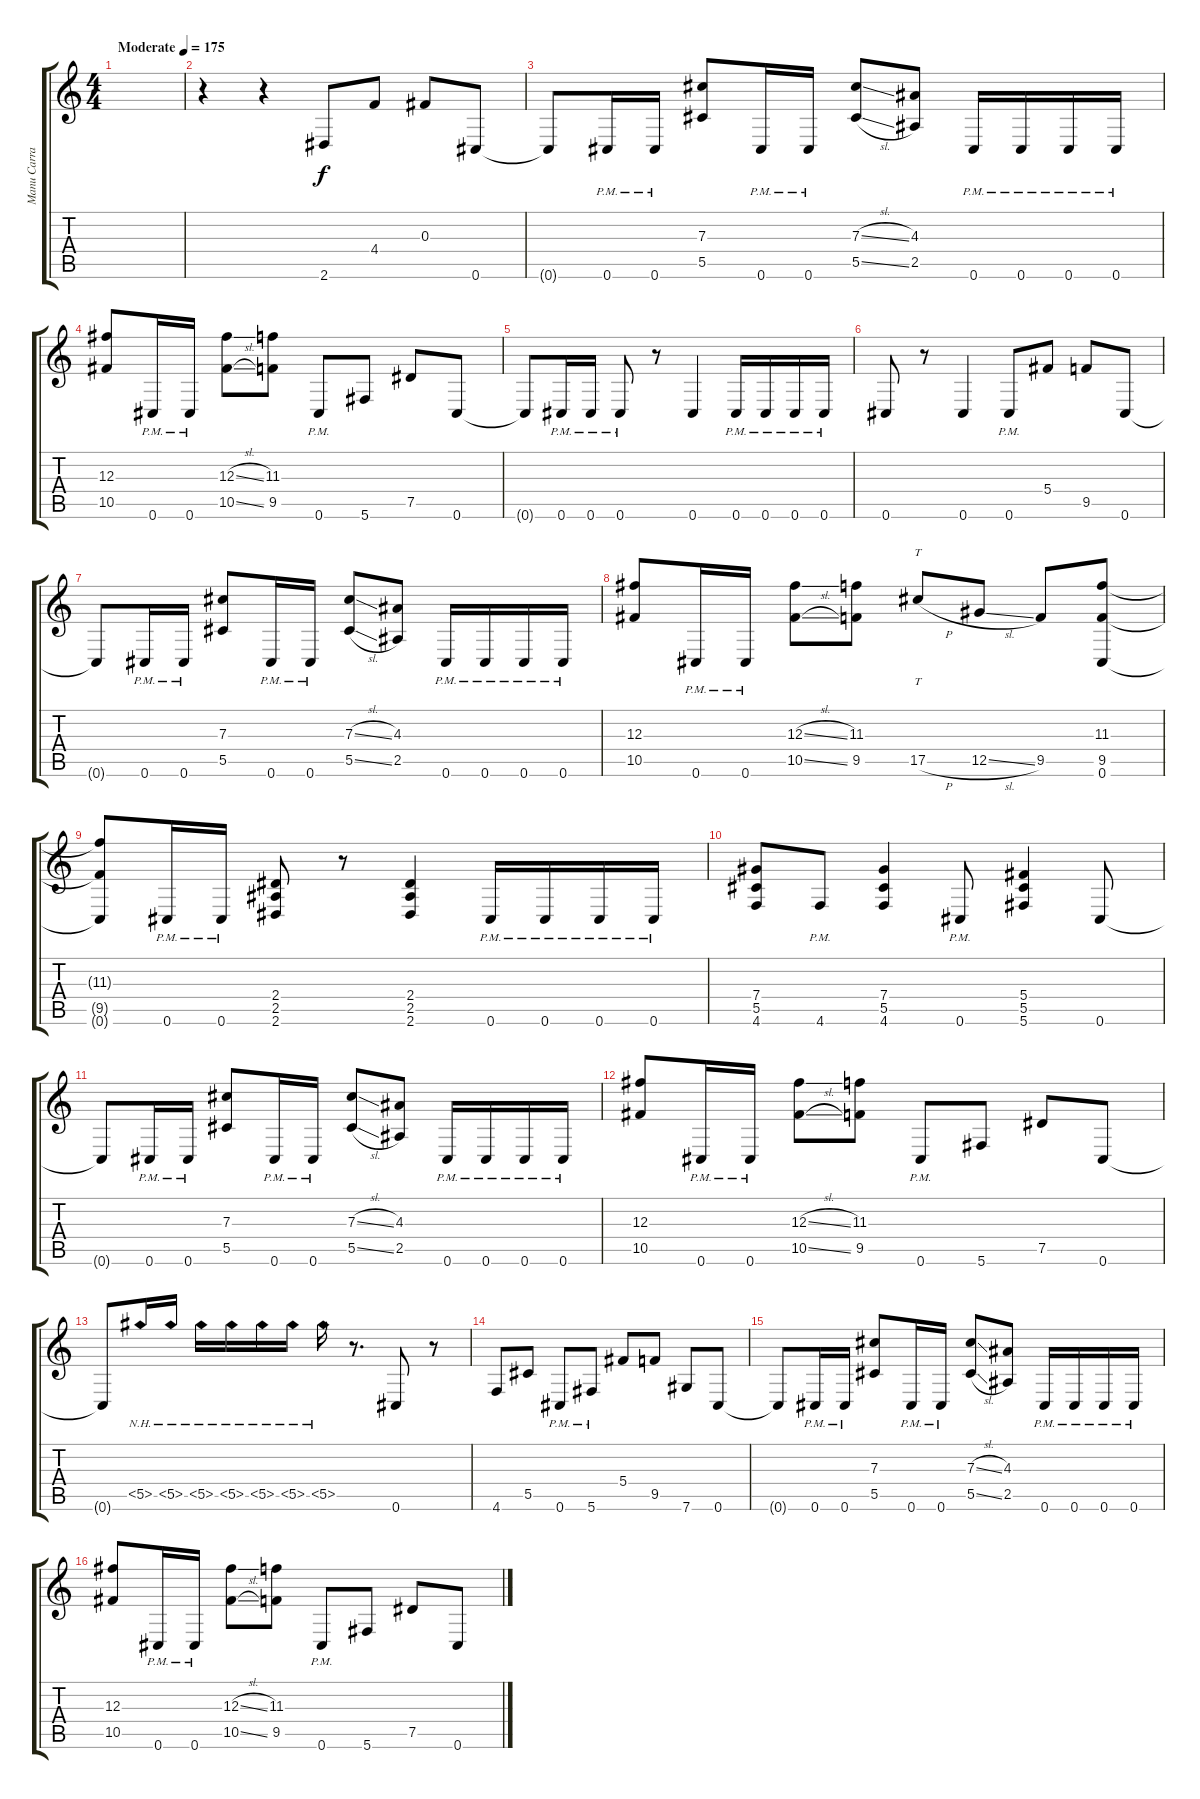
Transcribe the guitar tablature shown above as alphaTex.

\track ("Manu Carrasco" "Manu Carra") {instrument distortionguitar}
\staff {score tabs}
\tuning (Eb4 Bb3 Gb3 Db3 Ab2 Db2) {hide}
\ts (4 4)
\tempo (175 "Moderate")
\clef g2
\ks c
|
r.4 r.4 2.6.8 4.4.8 0.3.8 0.6.8 |
0.6{t}.8 0.6{pm}.16 0.6{pm}.16 (7.3 5.5).8 0.6{pm}.16 0.6{pm}.16 (7.3{sl} 5.5{sl}).8 (4.3 2.5).8 0.6{pm}.16 0.6{pm}.16 0.6{pm}.16 0.6{pm}.16 |
(12.3 10.5).8 0.6{pm}.16 0.6{pm}.16 (12.3{sl} 10.5{sl}).8 (11.3 9.5).8 0.6{pm}.8 5.6.8 7.5.8 0.6.8 |
0.6{t}.8 0.6{pm}.16 0.6{pm}.16 0.6{pm}.8 r.8 0.6.4 0.6{pm}.16 0.6{pm}.16 0.6{pm}.16 0.6{pm}.16 |
0.6.8 r.8 0.6.4 0.6{pm}.8 5.4.8 9.5.8 0.6.8 |
0.6{t}.8 0.6{pm}.16 0.6{pm}.16 (7.3 5.5).8 0.6{pm}.16 0.6{pm}.16 (7.3{sl} 5.5{sl}).8 (4.3 2.5).8 0.6{pm}.16 0.6{pm}.16 0.6{pm}.16 0.6{pm}.16 |
(12.3 10.5).8 0.6{pm}.16 0.6{pm}.16 (12.3{sl} 10.5{sl}).8 (11.3 9.5).8 17.5{h}.8{tt} 12.5{sl}.8 9.5.8 (11.3 9.5 0.6).8 |
(11.3{t} 9.5{t} 0.6{t}).8 0.6{pm}.16 0.6{pm}.16 (2.4 2.5 2.6).8 r.8 (2.4 2.5 2.6).4 0.6{pm}.16 0.6{pm}.16 0.6{pm}.16 0.6{pm}.16 |
(7.4 5.5 4.6).8 4.6{pm}.8 (7.4 5.5 4.6).4 0.6{pm}.8 (5.4 5.5 5.6).4 0.6.8 |
0.6{t}.8 0.6{pm}.16 0.6{pm}.16 (7.3 5.5).8 0.6{pm}.16 0.6{pm}.16 (7.3{sl} 5.5{sl}).8 (4.3 2.5).8 0.6{pm}.16 0.6{pm}.16 0.6{pm}.16 0.6{pm}.16 |
(12.3 10.5).8 0.6{pm}.16 0.6{pm}.16 (12.3{sl} 10.5{sl}).8 (11.3 9.5).8 0.6{pm}.8 5.6.8 7.5.8 0.6.8 |
0.6{t}.8 5.5{nh}.16 5.5{nh}.16 5.5{nh}.16 5.5{nh}.16 5.5{nh}.16 5.5{nh}.16 5.5{nh}.16 r.8{d} 0.6.8 r.8 |
4.6.8 5.5.8 0.6{pm}.8 5.6{pm}.8 5.4.8 9.5.8 7.6.8 0.6.8 |
0.6{t}.8 0.6{pm}.16 0.6{pm}.16 (7.3 5.5).8 0.6{pm}.16 0.6{pm}.16 (7.3{sl} 5.5{sl}).8 (4.3 2.5).8 0.6{pm}.16 0.6{pm}.16 0.6{pm}.16 0.6{pm}.16 |
(12.3 10.5).8 0.6{pm}.16 0.6{pm}.16 (12.3{sl} 10.5{sl}).8 (11.3 9.5).8 0.6{pm}.8 5.6.8 7.5.8 0.6.8
